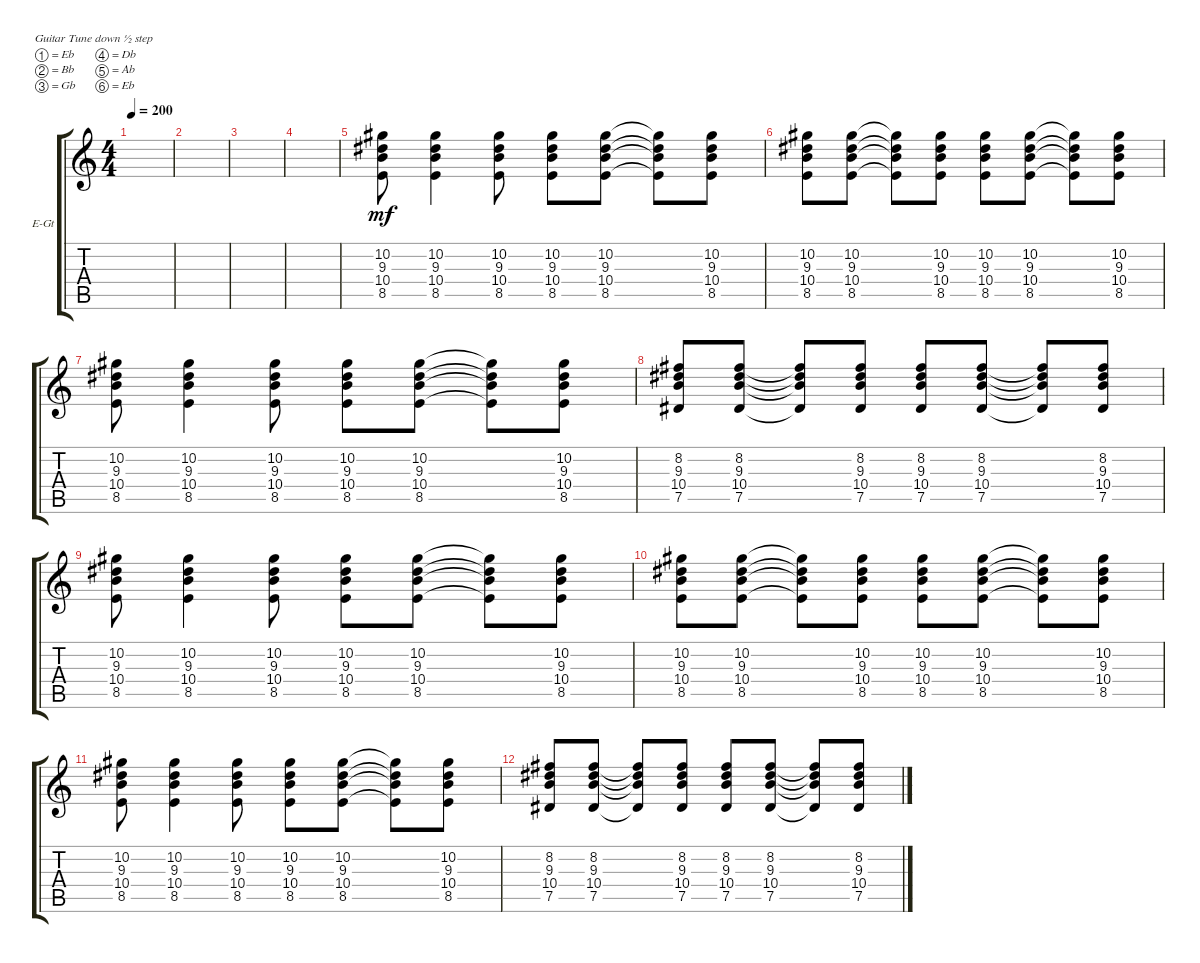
\defaultSystemsLayout 4
\bracketExtendMode groupsimilarinstruments
\firstSystemTrackNameOrientation horizontal
\otherSystemsTrackNameOrientation horizontal
\track ("Guitar 3" "E-Gt") {instrument electricguitarclean}
\staff {score tabs}
\tuning (Eb4 Bb3 Gb3 Db3 Ab2 Eb2)
\ts (4 4)
\tempo 200
\clef g2
\ks c
|
|
|
|
(8.5 10.4 9.3 10.2).8{dy mf} (10.2 9.3 10.4 8.5).4 (10.2 9.3 10.4 8.5).8 (10.2 9.3 10.4 8.5).8 (10.2 9.3 10.4 8.5).8 (10.2{t} 9.3{t} 10.4{t} 8.5{t}).8 (10.2 9.3 10.4 8.5).8 |
(10.2 9.3 10.4 8.5).8 (10.2 9.3 10.4 8.5).8 (8.5{t} 10.4{t} 9.3{t} 10.2{t}).8 (10.2 9.3 10.4 8.5).8 (10.2 9.3 10.4 8.5).8 (10.2 9.3 10.4 8.5).8 (10.2{t} 9.3{t} 10.4{t} 8.5{t}).8 (10.2 9.3 10.4 8.5).8 |
(8.5 10.4 9.3 10.2).8 (10.2 9.3 10.4 8.5).4 (10.2 9.3 10.4 8.5).8 (10.2 9.3 10.4 8.5).8 (10.2 9.3 10.4 8.5).8 (10.2{t} 9.3{t} 10.4{t} 8.5{t}).8 (10.2 9.3 10.4 8.5).8 |
(8.2 9.3 10.4 7.5).8 (8.2 9.3 10.4 7.5).8 (7.5{t} 10.4{t} 9.3{t} 8.2{t}).8 (8.2 9.3 10.4 7.5).8 (8.2 9.3 10.4 7.5).8 (8.2 9.3 10.4 7.5).8 (8.2{t} 9.3{t} 10.4{t} 7.5{t}).8 (8.2 9.3 10.4 7.5).8 |
(8.5 10.4 9.3 10.2).8 (10.2 9.3 10.4 8.5).4 (10.2 9.3 10.4 8.5).8 (10.2 9.3 10.4 8.5).8 (10.2 9.3 10.4 8.5).8 (10.2{t} 9.3{t} 10.4{t} 8.5{t}).8 (10.2 9.3 10.4 8.5).8 |
(10.2 9.3 10.4 8.5).8 (10.2 9.3 10.4 8.5).8 (8.5{t} 10.4{t} 9.3{t} 10.2{t}).8 (10.2 9.3 10.4 8.5).8 (10.2 9.3 10.4 8.5).8 (10.2 9.3 10.4 8.5).8 (10.2{t} 9.3{t} 10.4{t} 8.5{t}).8 (10.2 9.3 10.4 8.5).8 |
(8.5 10.4 9.3 10.2).8 (10.2 9.3 10.4 8.5).4 (10.2 9.3 10.4 8.5).8 (10.2 9.3 10.4 8.5).8 (10.2 9.3 10.4 8.5).8 (10.2{t} 9.3{t} 10.4{t} 8.5{t}).8 (10.2 9.3 10.4 8.5).8 |
(8.2 9.3 10.4 7.5).8 (8.2 9.3 10.4 7.5).8 (7.5{t} 10.4{t} 9.3{t} 8.2{t}).8 (8.2 9.3 10.4 7.5).8 (8.2 9.3 10.4 7.5).8 (8.2 9.3 10.4 7.5).8 (8.2{t} 9.3{t} 10.4{t} 7.5{t}).8 (8.2 9.3 10.4 7.5).8
